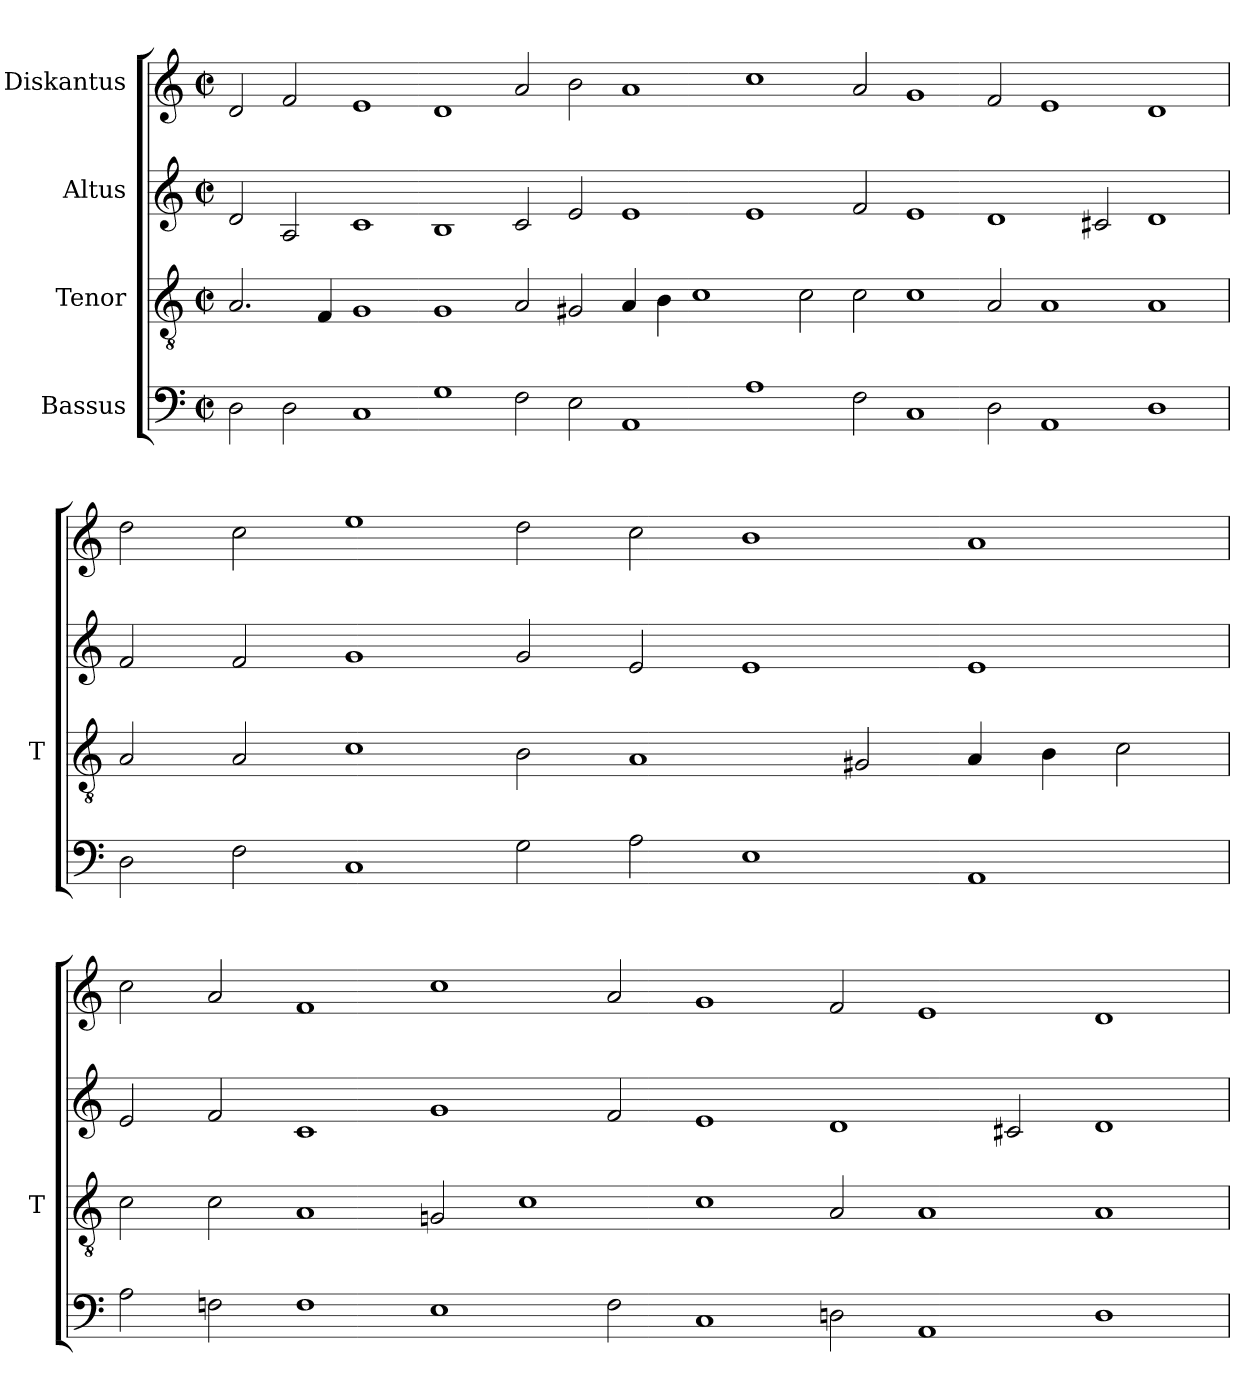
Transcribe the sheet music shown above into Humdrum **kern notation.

**kern	**kern	**kern	**kern
*part4	*part3	*part2	*part1
*staff4	*staff3	*staff2	*staff1
*I"Bassus	*I"Tenor	*I"Altus	*I"Diskantus
*	*I'T	*	*
*clefF4	*clefGv2	*clefG2	*clefG2
*k[]	*k[]	*k[]	*k[]
*M2/2	*M2/2	*M2/2	*M2/2
*met(c|)	*met(c|)	*met(c|)	*met(c|)
=	=	=	=
2D	2.A	2d	2d
2D	.	2A	2f
.	4F	.	.
1C	1G	1c	1e
1G	1G	1B	1d
2F	2A	2c	2a
2E	2G#X	2e	2b
1AA	4A	1e	1a
.	4B	.	.
.	1c	.	.
1A	.	1e	1cc
.	2c	.	.
2F	2c	2f	2a
1C	1c	1e	1g
2D	2A	1d	2f
1AA	1A	.	1e
.	.	2c#X	.
1D	1A	1d	1d
=	=	=	=
2D	2A	2f	2dd
2F	2A	2f	2cc
1C	1c	1g	1ee
2G	2B	2g	2dd
2A	1A	2e	2cc
1E	.	1e	1b
.	2G#X	.	.
1AA	4A	1e	1a
.	4B	.	.
.	2c	.	.
=	=	=	=
2A	2c	2e	2cc
2Fn	2c	2f	2a
1F	1A	1c	1f
1E	2Gn	1g	1cc
.	1c	.	.
2F	.	2f	2a
1C	1c	1e	1g
2Dn	2A	1d	2f
1AA	1A	.	1e
.	.	2c#X	.
1D	1A	1d	1d
=	=	=	=
*-	*-	*-	*-
